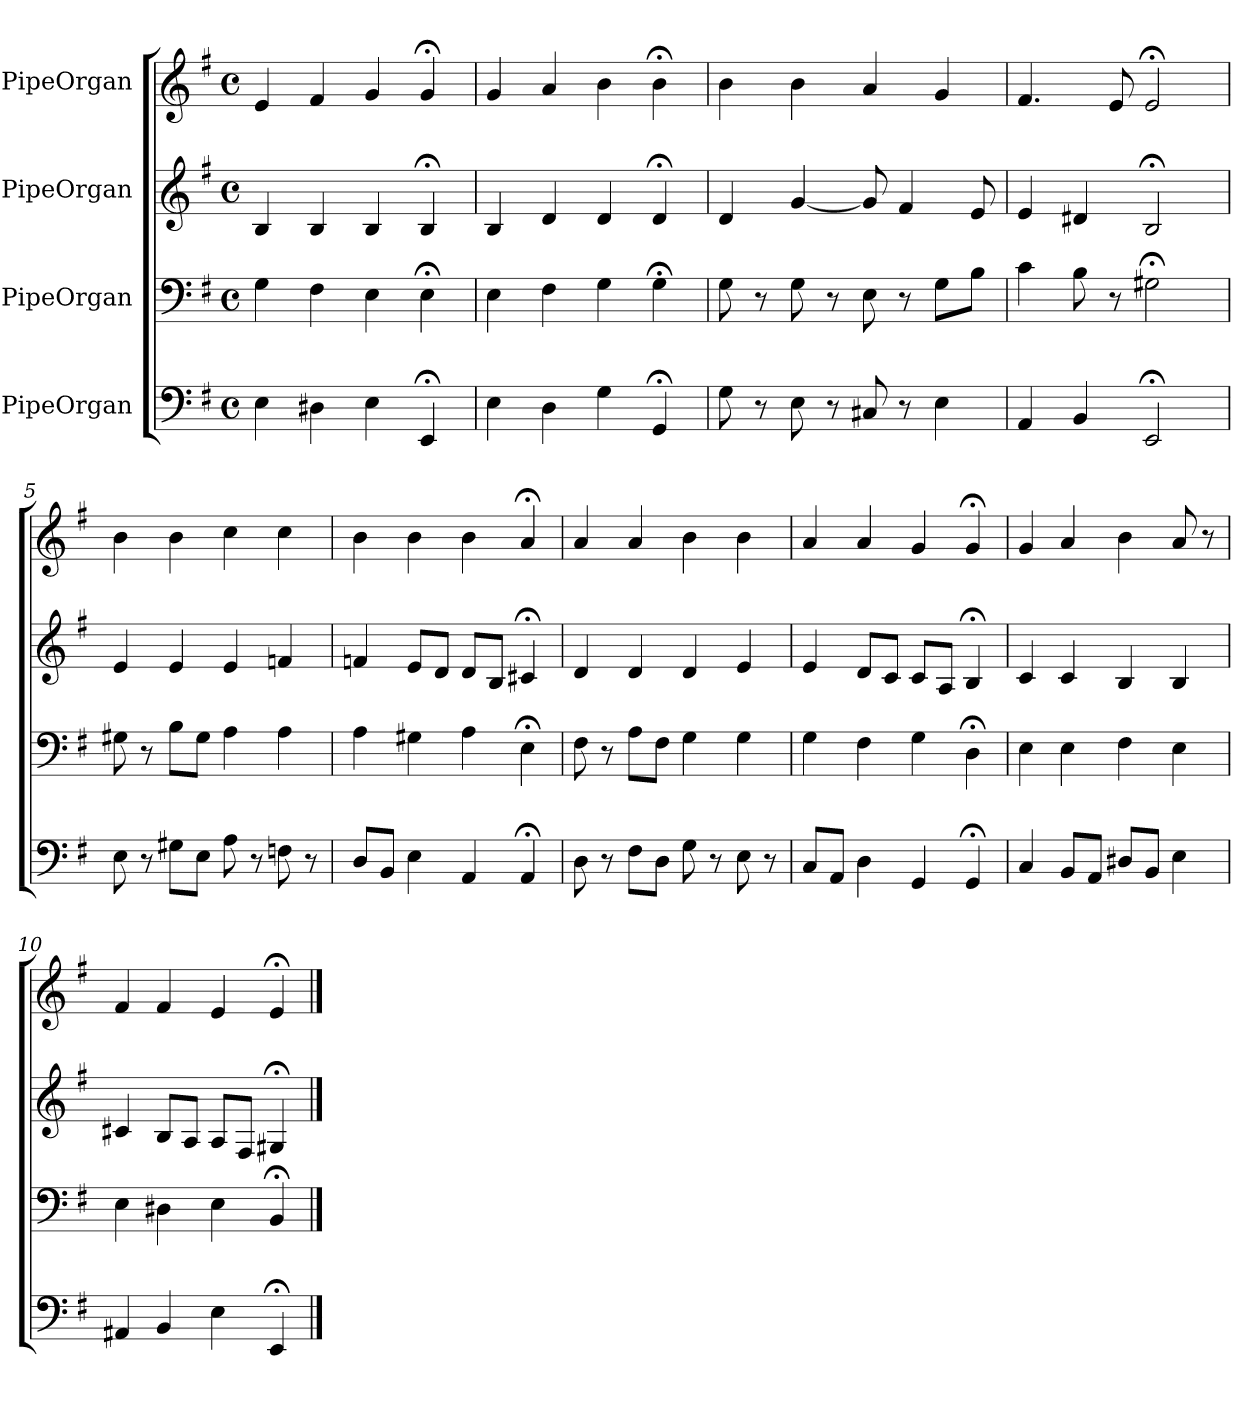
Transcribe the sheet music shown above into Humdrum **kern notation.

**kern	**kern	**kern	**kern
*part4	*part3	*part2	*part1
*staff4	*staff3	*staff2	*staff1
*I"PipeOrgan	*I"PipeOrgan	*I"PipeOrgan	*I"PipeOrgan
*clefF4	*clefF4	*clefG2	*clefG2
*k[f#]	*k[f#]	*k[f#]	*k[f#]
*e:	*e:	*e:	*e:
*M4/4	*M4/4	*M4/4	*M4/4
*met(c)	*met(c)	*met(c)	*met(c)
*MM60	*MM60	*MM60	*MM60
=1	=1	=1	=1
4E	4G	4B	4e
4D#X	4F#	4B	4f#
4E	4E	4B	4g
4EE;<	4E;<	4B;<	4g;<
=2	=2	=2	=2
4E	4E	4B	4g
4D	4F#	4d	4a
4G	4G	4d	4b
4GG;<	4G;<	4d;<	4b;<
=3	=3	=3	=3
8G	8G	4d	4b
8r	8r	.	.
8E	8G	[4g	4b
8r	8r	.	.
8C#X	8E	8g]	4a
8r	8r	4f#	.
4E	8G\L	.	4g
.	8B\J	8e	.
=4	=4	=4	=4
4AA	4c	4e	4.f#
4BB	8B	4d#X	.
.	8r	.	8e
2EE;<	2G#X;<	2B;<	2e;<
=5	=5	=5	=5
8E	8G#X	4e	4b
8r	8r	.	.
8G#X\L	8B\L	4e	4b
8E\J	8G#\J	.	.
8A	4A	4e	4cc
8r	.	.	.
8Fn	4A	4fn	4cc
8r	.	.	.
=6	=6	=6	=6
8D/L	4A	4fn	4b
8BB/J	.	.	.
4E	4G#X	8e/L	4b
.	.	8d/J	.
4AA	4A	8d/L	4b
.	.	8B/J	.
4AA;<	4E;<	4c#X;<	4a;<
=7	=7	=7	=7
8D	8F#	4d	4a
8r	8r	.	.
8F#\L	8A\L	4d	4a
8D\J	8F#\J	.	.
8G	4G	4d	4b
8r	.	.	.
8E	4G	4e	4b
8r	.	.	.
=8	=8	=8	=8
8C/L	4G	4e	4a
8AA/J	.	.	.
4D	4F#	8d/L	4a
.	.	8c/J	.
4GG	4G	8c/L	4g
.	.	8A/J	.
4GG;<	4D;<	4B;<	4g;<
=9	=9	=9	=9
4C	4E	4c	4g
8BB/L	4E	4c	4a
8AA/J	.	.	.
8D#X/L	4F#	4B	4b
8BB/J	.	.	.
4E	4E	4B	8a
.	.	.	8r
=10	=10	=10	=10
4AA#X	4E	4c#X	4f#
4BB	4D#X	8B/L	4f#
.	.	8A/J	.
4E	4E	8A/L	4e
.	.	8F#/J	.
4EE;<	4BB;<	4G#X;<	4e;<
==	==	==	==
*-	*-	*-	*-
